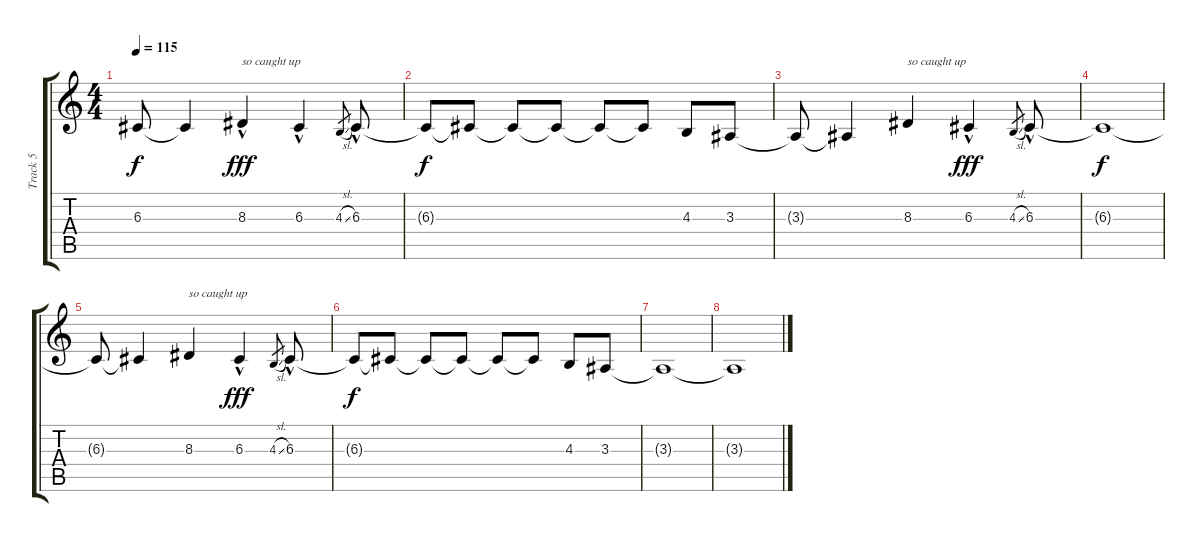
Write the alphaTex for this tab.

\track ("Track 5" "Track 5") {instrument altosax}
\staff {score tabs}
\tuning (E4 B3 G3 D3 A2 E2) {hide}
\ts (4 4)
\tempo 115
\clef g2
\ks c
6.3{t}.8{dy f} 6.3{t}.4 8.3{hac}.4{txt "so caught up" dy fff} 6.3{hac}.4 4.3{sl}.8{gr} 6.3{hac}.8 |
6.3{t}.8{dy f} 6.3{t}.8 6.3{t}.8 6.3{t}.8 6.3{t}.8 6.3{t}.8 4.3.8 3.3.8 |
3.3{t}.8 3.3{t}.4 8.3.4{txt "so caught up"} 6.3{hac}.4{dy fff} 4.3{sl}.8{gr} 6.3{hac}.8 |
6.3{t}.1{dy f} |
6.3{t}.8 6.3{t}.4 8.3.4{txt "so caught up"} 6.3{hac}.4{dy fff} 4.3{sl}.8{gr} 6.3{hac}.8 |
6.3{t}.8{dy f} 6.3{t}.8 6.3{t}.8 6.3{t}.8 6.3{t}.8 6.3{t}.8 4.3.8 3.3.8 |
3.3{t}.1 |
3.3{t}.1
